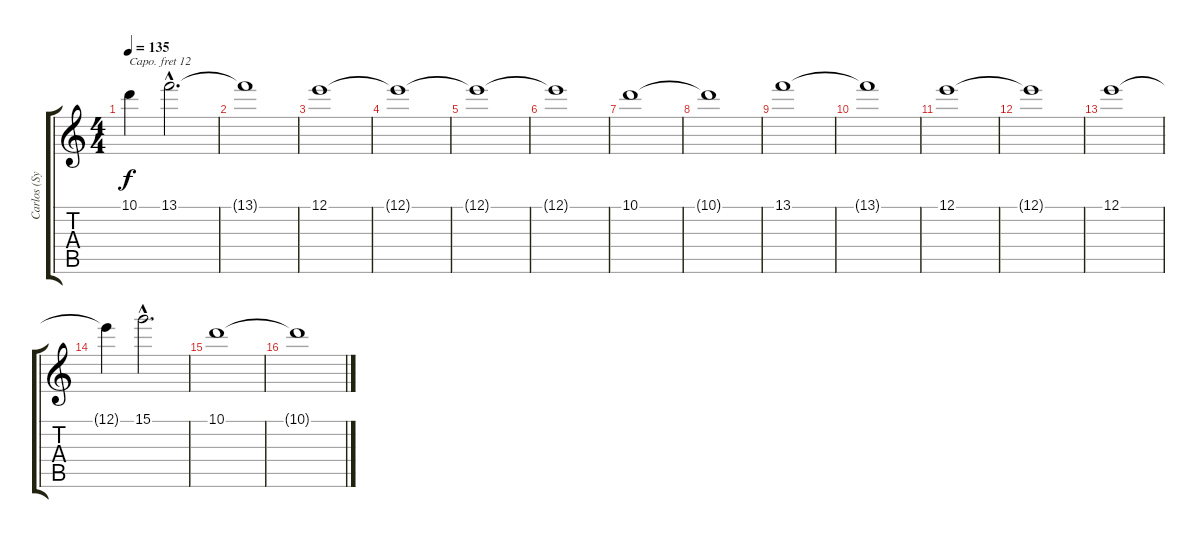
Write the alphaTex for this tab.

\track ("Carlos (Synth Left)" "Carlos (Sy") {instrument stringensemble1}
\staff {score tabs}
\capo 12
\tuning (E4 B3 G3 D3 A2 E2) {hide}
\ts (4 4)
\tempo 135
\clef g2
\ks c
10.1{t}.4{dy f} 13.1{hac}.2{d} |
13.1{t}.1 |
12.1.1 |
12.1{t}.1 |
12.1{t}.1 |
12.1{t}.1 |
10.1.1 |
10.1{t}.1 |
13.1.1 |
13.1{t}.1 |
12.1.1 |
12.1{t}.1 |
12.1.1 |
12.1{t}.4 15.1{hac}.2{d} |
10.1.1 |
10.1{t}.1
